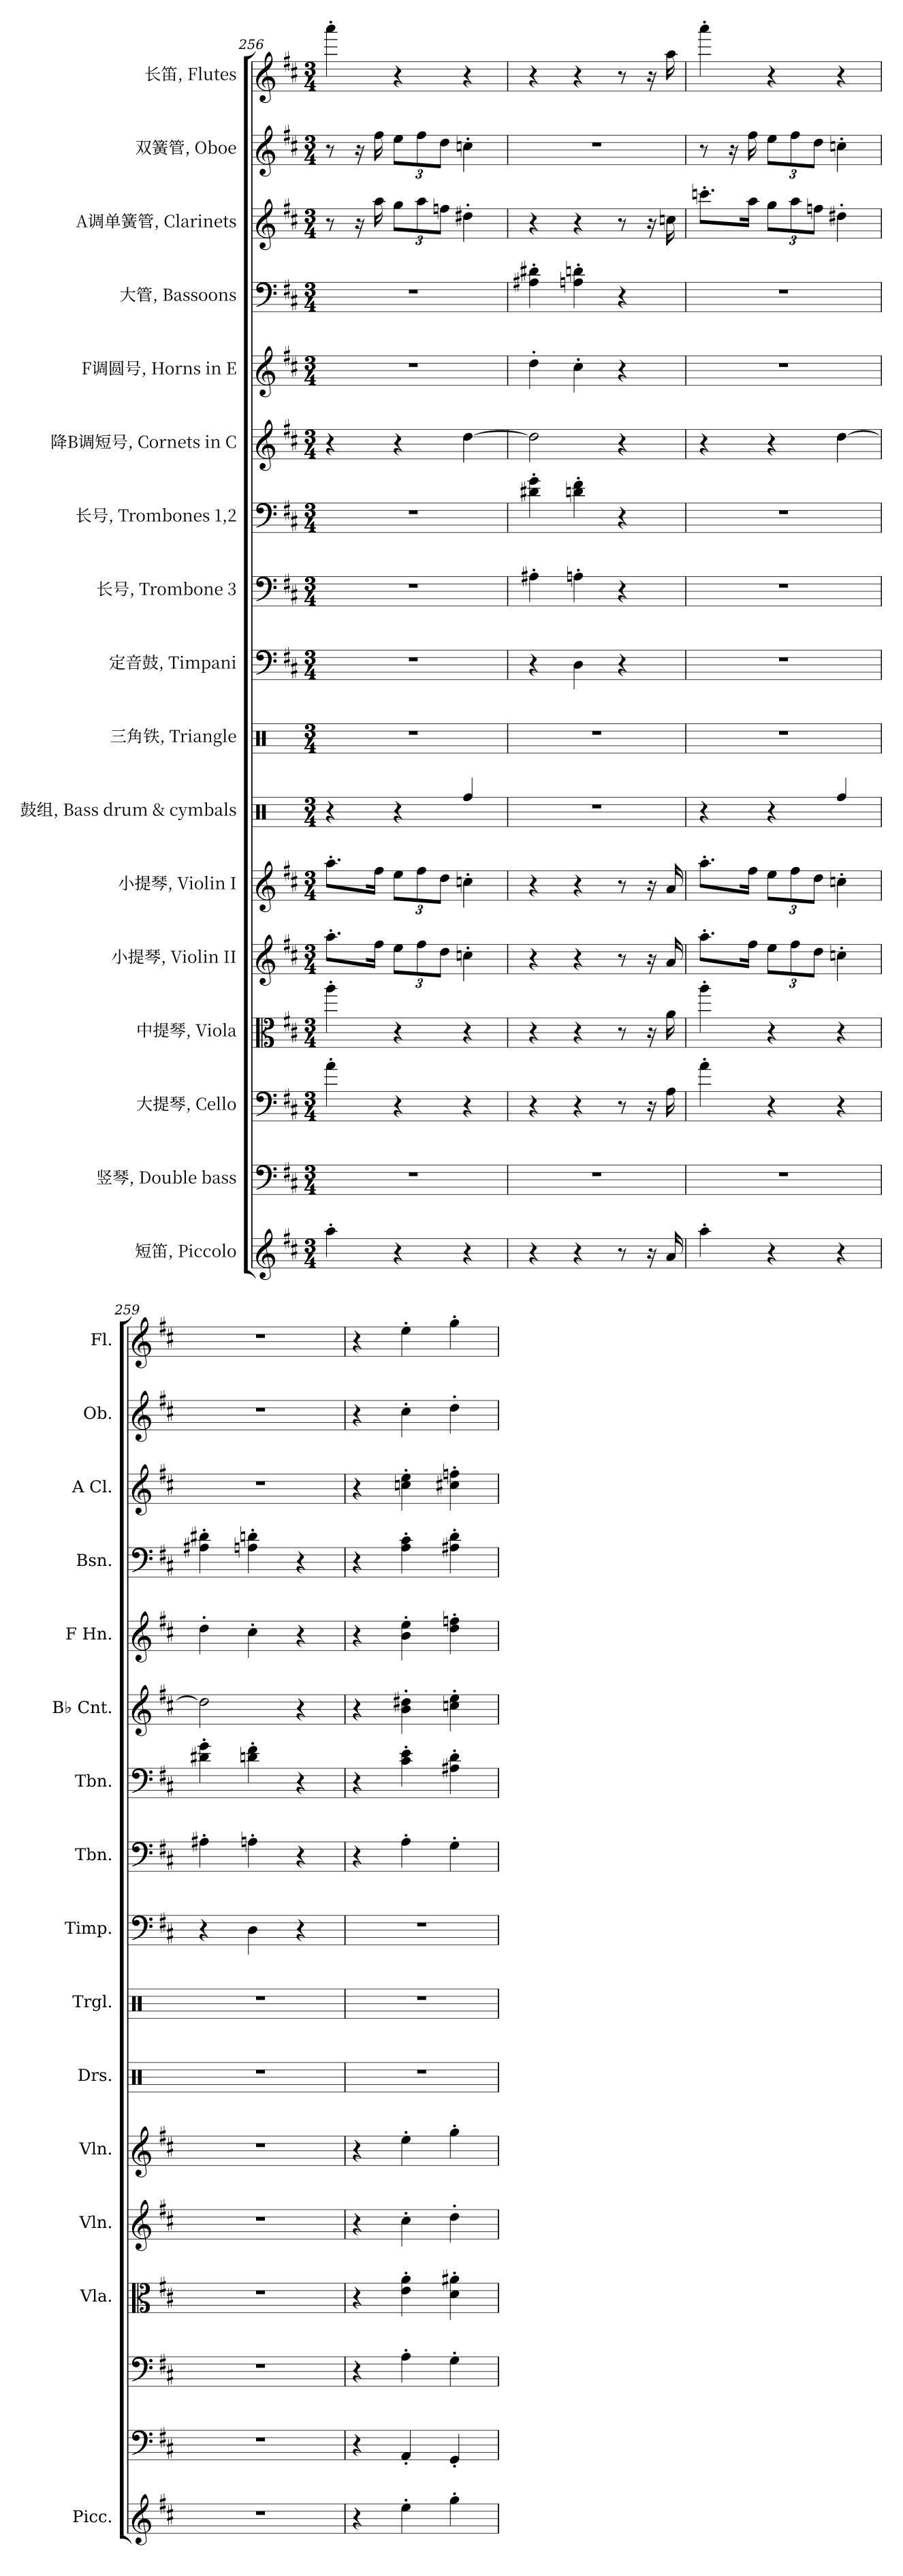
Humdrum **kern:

**kern	**kern	**kern	**kern	**kern	**kern	**kern	**kern	**kern	**kern	**kern	**kern	**kern	**kern	**kern	**kern	**kern
*part17	*part16	*part15	*part14	*part13	*part12	*part11	*part10	*part9	*part8	*part7	*part6	*part5	*part4	*part3	*part2	*part1
*staff17	*staff16	*staff15	*staff14	*staff13	*staff12	*staff11	*staff10	*staff9	*staff8	*staff7	*staff6	*staff5	*staff4	*staff3	*staff2	*staff1
*I"短笛, Piccolo	*I"竖琴, Double bass	*I"大提琴, Cello	*I"中提琴, Viola	*I"小提琴, Violin II	*I"小提琴, Violin I	*I"鼓组, Bass drum &amp; cymbals	*I"三角铁, Triangle	*I"定音鼓, Timpani	*I"长号, Trombone 3	*I"长号, Trombones 1,2	*I"降B调短号, Cornets in C	*I"F调圆号, Horns in E	*I"大管, Bassoons	*I"A调单簧管, Clarinets	*I"双簧管, Oboe	*I"长笛, Flutes
*I'Picc.	*	*	*I'Vla.	*I'Vln.	*I'Vln.	*I'Drs.	*I'Trgl.	*I'Timp.	*I'Tbn.	*I'Tbn.	*I'B♭ Cnt.	*I'F Hn.	*I'Bsn.	*I'A Cl.	*I'Ob.	*I'Fl.
*clefG2	*clefF4	*clefF4	*clefC3	*clefG2	*clefG2	*clefX	*clefX	*clefF4	*clefF4	*clefF4	*clefG2	*clefG2	*clefF4	*clefG2	*clefG2	*clefG2
*ITrd-7c-12	*	*	*	*	*	*	*	*	*	*	*ITrd1c2	*ITrd4c7	*	*ITrd2c3	*	*
*k[f#c#]	*k[f#c#]	*k[f#c#]	*k[f#c#]	*k[f#c#]	*k[f#c#]	*k[]	*k[]	*k[f#c#]	*k[f#c#]	*k[f#c#]	*k[]	*k[f#]	*k[f#c#]	*k[f#c#g#d#a#]	*k[f#c#]	*k[f#c#]
*M3/4	*M3/4	*M3/4	*M3/4	*M3/4	*M3/4	*M3/4	*M3/4	*M3/4	*M3/4	*M3/4	*M3/4	*M3/4	*M3/4	*M3/4	*M3/4	*M3/4
=256	=256	=256	=256	=256	=256	=256	=256	=256	=256	=256	=256	=256	=256	=256	=256	=256
4aaa'\	2.r	4a'\	4aa'\	8.aa'\L	8.aa'\L	4r	2.r	2.r	2.r	2.r	4r	2.r	2.r	8r	8r	4aaa'\
.	.	.	.	.	.	.	.	.	.	.	.	.	.	16r	16r	.
.	.	.	.	16ff#\Jk	16ff#\Jk	.	.	.	.	.	.	.	.	16ff#\	16ff#\	.
*	*	*	*	*Xbrackettup	*Xbrackettup	*	*	*	*	*	*	*	*	*Xbrackettup	*Xbrackettup	*
4r	.	4r	4r	12ee\L	12ee\L	4r	.	.	.	.	4r	.	.	12ee\L	12ee\L	4r
.	.	.	.	12ff#\	12ff#\	.	.	.	.	.	.	.	.	12ff#\	12ff#\	.
.	.	.	.	12dd\J	12dd\J	.	.	.	.	.	.	.	.	12ddn\J	12dd\J	.
4r	.	4r	4r	4ccn'\	4ccn'\	4Rff/	.	.	.	.	[4cc\	.	.	4b#X'\	4ccn'\	4r
!!LO:PB:g=z
=257	=257	=257	=257	=257	=257	=257	=257	=257	=257	=257	=257	=257	=257	=257	=257	=257
4r	2.r	4r	4r	4r	4r	2.r	2.r	4r	4A#X'\	4d#X\' 4g\'	2cc\]	4g'\	4A#X\' 4d#X\'	4r	2.r	4r
4r	.	4r	4r	4r	4r	.	.	4D\	4An'\	4dn\' 4f#\'	.	4f#'\	4An\' 4dn\'	4r	.	4r
8r	.	8r	8r	8r	8r	.	.	4r	4r	4r	4r	4r	4r	8r	.	8r
16r	.	16r	16r	16r	16r	.	.	.	.	.	.	.	.	16r	.	16r
16aa/	.	16A\	16a\	16a/	16a/	.	.	.	.	.	.	.	.	16an\	.	16aa\
=258	=258	=258	=258	=258	=258	=258	=258	=258	=258	=258	=258	=258	=258	=258	=258	=258
4aaa'\	2.r	4a'\	4aa'\	8.aa'\L	8.aa'\L	4r	2.r	2.r	2.r	2.r	4r	2.r	2.r	8.aan'\L	8r	4aaa'\
.	.	.	.	.	.	.	.	.	.	.	.	.	.	.	16r	.
.	.	.	.	16ff#\Jk	16ff#\Jk	.	.	.	.	.	.	.	.	16ff#\Jk	16ff#\	.
4r	.	4r	4r	12ee\L	12ee\L	4r	.	.	.	.	4r	.	.	12ee\L	12ee\L	4r
.	.	.	.	12ff#\	12ff#\	.	.	.	.	.	.	.	.	12ff#\	12ff#\	.
.	.	.	.	12dd\J	12dd\J	.	.	.	.	.	.	.	.	12ddn\J	12dd\J	.
4r	.	4r	4r	4ccn'\	4ccn'\	4Rff/	.	.	.	.	[4cc\	.	.	4b#X'\	4ccn'\	4r
=259	=259	=259	=259	=259	=259	=259	=259	=259	=259	=259	=259	=259	=259	=259	=259	=259
2.r	2.r	2.r	2.r	2.r	2.r	2.r	2.r	4r	4A#X'\	4d#X\' 4g\'	2cc\]	4g'\	4A#X\' 4d#X\'	2.r	2.r	2.r
.	.	.	.	.	.	.	.	4D\	4An'\	4dn\' 4f#\'	.	4f#'\	4An\' 4dn\'	.	.	.
.	.	.	.	.	.	.	.	4r	4r	4r	4r	4r	4r	.	.	.
=260	=260	=260	=260	=260	=260	=260	=260	=260	=260	=260	=260	=260	=260	=260	=260	=260
4r	4r	4r	4r	4r	4r	2.r	2.r	2.r	4r	4r	4r	4r	4r	4r	4r	4r
4eee'\	4AA'/	4A'\	4e\' 4a\'	4cc#'\	4ee'\	.	.	.	4A'\	4c#\' 4e\'	4a\' 4cc#X\'	4e\' 4a\'	4A\' 4c#\'	4an\' 4cc#\'	4cc#'\	4ee'\
4ggg'\	4GG'/	4G'\	4d\' 4a#X\'	4dd'\	4gg'\	.	.	.	4G'\	4A#X\' 4d\'	4b-X\' 4dd\'	4g\' 4b-X\'	4A#X\' 4d\'	4a#X\' 4ddn\'	4dd'\	4gg'\
=	=	=	=	=	=	=	=	=	=	=	=	=	=	=	=	=
*-	*-	*-	*-	*-	*-	*-	*-	*-	*-	*-	*-	*-	*-	*-	*-	*-
